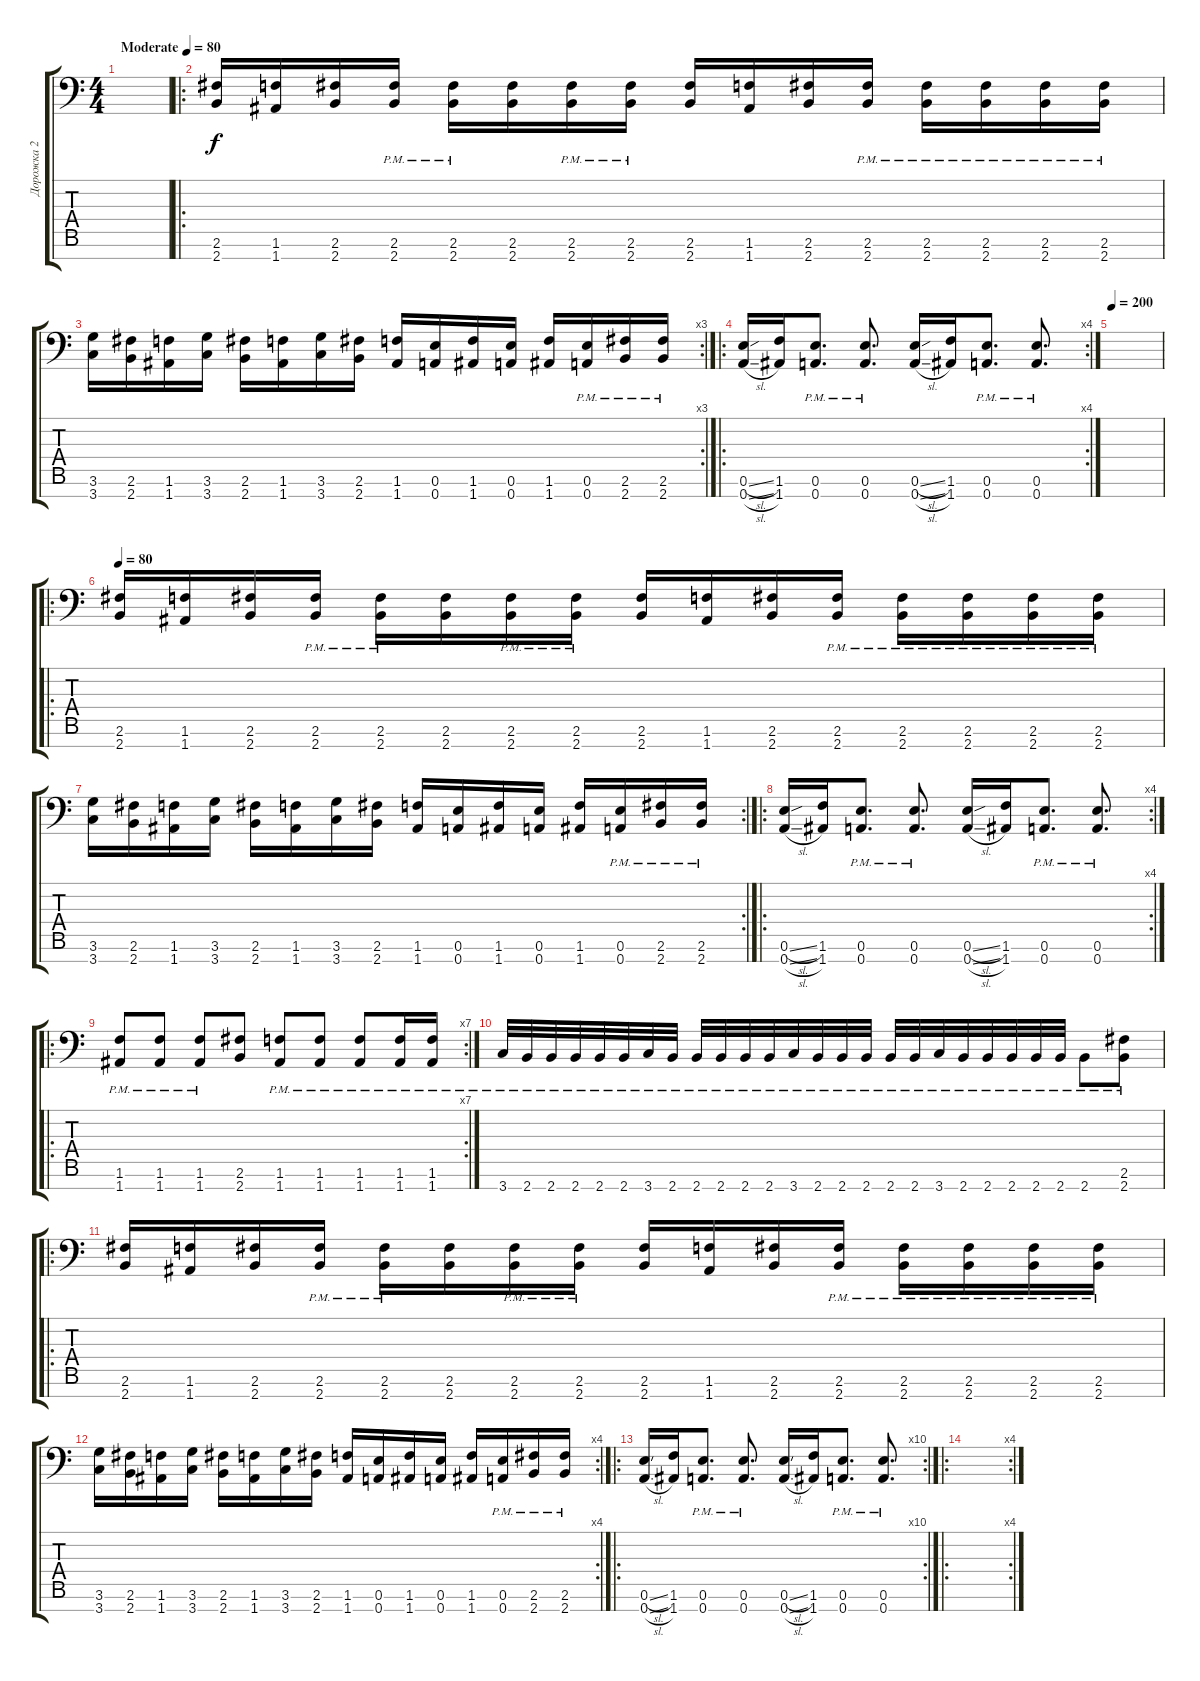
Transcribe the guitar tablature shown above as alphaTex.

\track ("Дорожка 2" "Дорожка 2") {instrument distortionguitar}
\staff {score tabs}
\tuning (E4 B3 G3 D3 A2 E2 A1) {hide}
\ts (4 4)
\tempo (80 "Moderate")
\clef f4
\ks c
|
\ro
(2.6 2.7).16 (1.6 1.7).16 (2.6 2.7).16 (2.6{pm} 2.7{pm}).16 (2.6{pm} 2.7{pm}).16 (2.6 2.7).16 (2.6{pm} 2.7{pm}).16 (2.6{pm} 2.7{pm}).16 (2.6 2.7).16 (1.6 1.7).16 (2.6 2.7).16 (2.6{pm} 2.7{pm}).16 (2.6{pm} 2.7{pm}).16 (2.6{pm} 2.7{pm}).16 (2.6{pm} 2.7{pm}).16 (2.6{pm} 2.7{pm}).16 |
\rc 3
(3.6 3.7).16 (2.6 2.7).16 (1.6 1.7).16 (3.6 3.7).16 (2.6 2.7).16 (1.6 1.7).16 (3.6 3.7).16 (2.6 2.7).16 (1.6 1.7).16 (0.6 0.7).16 (1.6 1.7).16 (0.6 0.7).16 (1.6 1.7).16 (0.6{pm} 0.7{pm}).16 (2.6{pm} 2.7{pm}).16 (2.6{pm} 2.7{pm}).16 |
\ro
\rc 4
(0.6{sl} 0.7{sl}).16 (1.6 1.7).16 (0.6{pm} 0.7{pm}).8{d} (0.6{pm} 0.7{pm}).8{d} (0.6{sl} 0.7{sl}).16 (1.6 1.7).16 (0.6{pm} 0.7{pm}).8{d} (0.6{pm} 0.7{pm}).8{d} |
\tempo 200
|
\ro
\tempo 80
(2.6 2.7).16 (1.6 1.7).16 (2.6 2.7).16 (2.6{pm} 2.7{pm}).16 (2.6{pm} 2.7{pm}).16 (2.6 2.7).16 (2.6{pm} 2.7{pm}).16 (2.6{pm} 2.7{pm}).16 (2.6 2.7).16 (1.6 1.7).16 (2.6 2.7).16 (2.6{pm} 2.7{pm}).16 (2.6{pm} 2.7{pm}).16 (2.6{pm} 2.7{pm}).16 (2.6{pm} 2.7{pm}).16 (2.6{pm} 2.7{pm}).16 |
\rc 2
(3.6 3.7).16 (2.6 2.7).16 (1.6 1.7).16 (3.6 3.7).16 (2.6 2.7).16 (1.6 1.7).16 (3.6 3.7).16 (2.6 2.7).16 (1.6 1.7).16 (0.6 0.7).16 (1.6 1.7).16 (0.6 0.7).16 (1.6 1.7).16 (0.6{pm} 0.7{pm}).16 (2.6{pm} 2.7{pm}).16 (2.6{pm} 2.7{pm}).16 |
\ro
\rc 4
(0.6{sl} 0.7{sl}).16 (1.6 1.7).16 (0.6{pm} 0.7{pm}).8{d} (0.6{pm} 0.7{pm}).8{d} (0.6{sl} 0.7{sl}).16 (1.6 1.7).16 (0.6{pm} 0.7{pm}).8{d} (0.6{pm} 0.7{pm}).8{d} |
\ro
\rc 7
(1.6{pm} 1.7{pm}).8 (1.6{pm} 1.7{pm}).8 (1.6{pm} 1.7{pm}).8 (2.6 2.7).8 (1.6{pm} 1.7{pm}).8 (1.6{pm} 1.7{pm}).8 (1.6{pm} 1.7{pm}).8 (1.6{pm} 1.7{pm}).16 (1.6{pm} 1.7{pm}).16 |
3.7{pm}.32 2.7{pm}.32 2.7{pm}.32 2.7{pm}.32 2.7{pm}.32 2.7{pm}.32 3.7{pm}.32 2.7{pm}.32 2.7{pm}.32 2.7{pm}.32 2.7{pm}.32 2.7{pm}.32 3.7{pm}.32 2.7{pm}.32 2.7{pm}.32 2.7{pm}.32 2.7{pm}.32 2.7{pm}.32 3.7{pm}.32 2.7{pm}.32 2.7{pm}.32 2.7{pm}.32 2.7{pm}.32 2.7{pm}.32 2.7{pm}.8 (2.6{pm} 2.7{pm}).8 |
\ro
(2.6 2.7).16 (1.6 1.7).16 (2.6 2.7).16 (2.6{pm} 2.7{pm}).16 (2.6{pm} 2.7{pm}).16 (2.6 2.7).16 (2.6{pm} 2.7{pm}).16 (2.6{pm} 2.7{pm}).16 (2.6 2.7).16 (1.6 1.7).16 (2.6 2.7).16 (2.6{pm} 2.7{pm}).16 (2.6{pm} 2.7{pm}).16 (2.6{pm} 2.7{pm}).16 (2.6{pm} 2.7{pm}).16 (2.6{pm} 2.7{pm}).16 |
\rc 4
(3.6 3.7).16 (2.6 2.7).16 (1.6 1.7).16 (3.6 3.7).16 (2.6 2.7).16 (1.6 1.7).16 (3.6 3.7).16 (2.6 2.7).16 (1.6 1.7).16 (0.6 0.7).16 (1.6 1.7).16 (0.6 0.7).16 (1.6 1.7).16 (0.6{pm} 0.7{pm}).16 (2.6{pm} 2.7{pm}).16 (2.6{pm} 2.7{pm}).16 |
\ro
\rc 10
(0.6{sl} 0.7{sl}).16 (1.6 1.7).16 (0.6{pm} 0.7{pm}).8{d} (0.6{pm} 0.7{pm}).8{d} (0.6{sl} 0.7{sl}).16 (1.6 1.7).16 (0.6{pm} 0.7{pm}).8{d} (0.6{pm} 0.7{pm}).8{d} |
\ro
\rc 4
